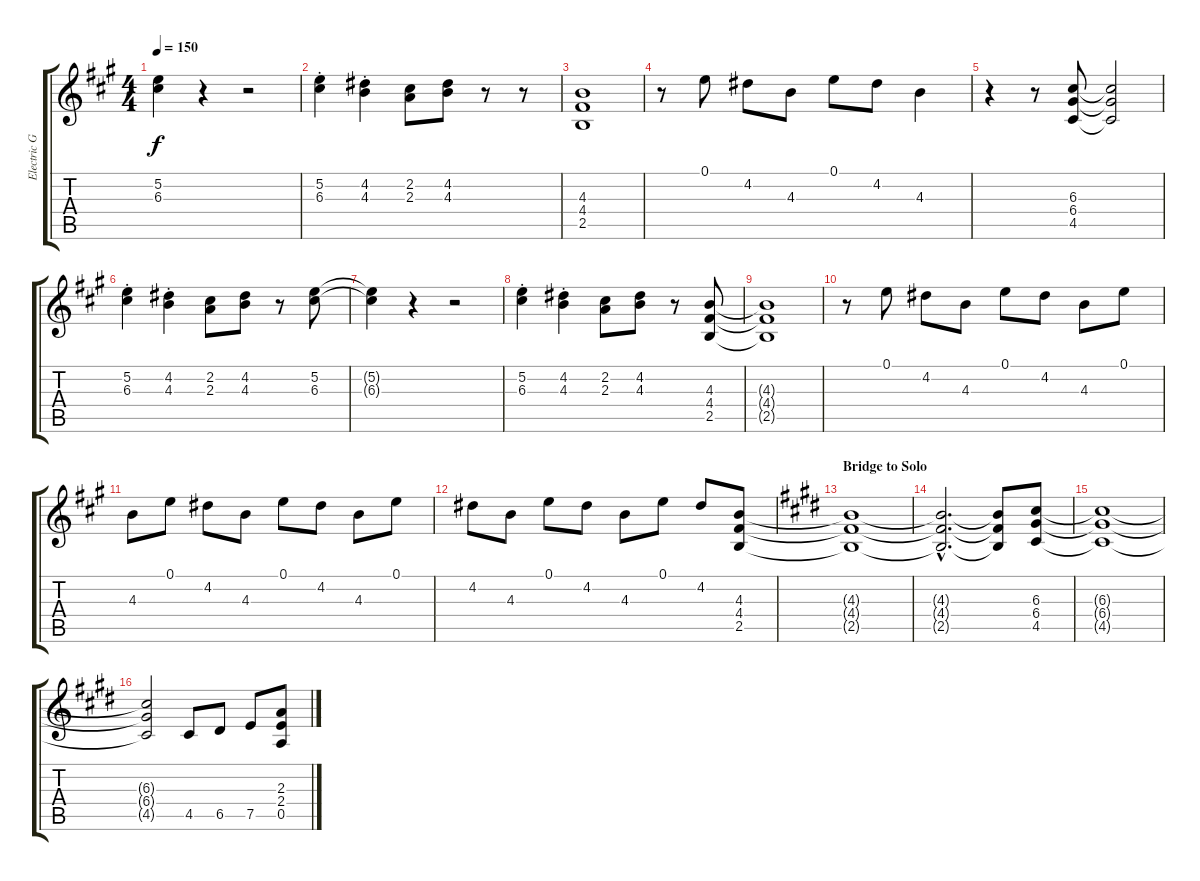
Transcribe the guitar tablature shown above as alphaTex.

\track ("Electric Guitar 2" "Electric G") {instrument distortionguitar}
\staff {score tabs}
\tuning (E4 B3 G3 D3 A2 E2) {hide}
\ts (4 4)
\tempo 150
\clef g2
\ks f#minor
(5.2{t} 6.3{t}).4{dy f} r.4 r.2 |
(5.2{st} 6.3{st}).4 (4.2{st} 4.3{st}).4 (2.2 2.3).8 (4.2 4.3).8 r.8 r.8 |
(4.3 4.4 2.5).1 |
r.8 0.1.8 4.2.8 4.3.8 0.1.8 4.2.8 4.3.4 |
r.4 r.8 (6.3 6.4 4.5).8 (6.3{t} 6.4{t} 4.5{t}).2 |
(5.2{st} 6.3{st}).4 (4.2{st} 4.3{st}).4 (2.2 2.3).8 (4.2 4.3).8 r.8 (5.2 6.3).8 |
(5.2{t} 6.3{t}).4 r.4 r.2 |
(5.2{st} 6.3{st}).4 (4.2{st} 4.3{st}).4 (2.2 2.3).8 (4.2 4.3).8 r.8 (4.3 4.4 2.5).8 |
(4.3{t} 4.4{t} 2.5{t}).1 |
r.8 0.1.8 4.2.8 4.3.8 0.1.8 4.2.8 4.3.8 0.1.8 |
4.3.8 0.1.8 4.2.8 4.3.8 0.1.8 4.2.8 4.3.8 0.1.8 |
4.2.8 4.3.8 0.1.8 4.2.8 4.3.8 0.1.8 4.2.8 (4.3 4.4 2.5).8 |
\section ("" "Bridge to Solo")
\ks c#minor
(4.3{t} 4.4{t} 2.5{t}).1 |
(4.3{hac t} 4.4{hac t} 2.5{hac t}).2{d} (4.3{t} 4.4{t} 2.5{t}).8 (6.3 6.4 4.5).8 |
(6.3{t} 6.4{t} 4.5{t}).1 |
(6.3{t} 6.4{t} 4.5{t}).2 4.5.8 6.5.8 7.5.8 (2.3 2.4 0.5).8
